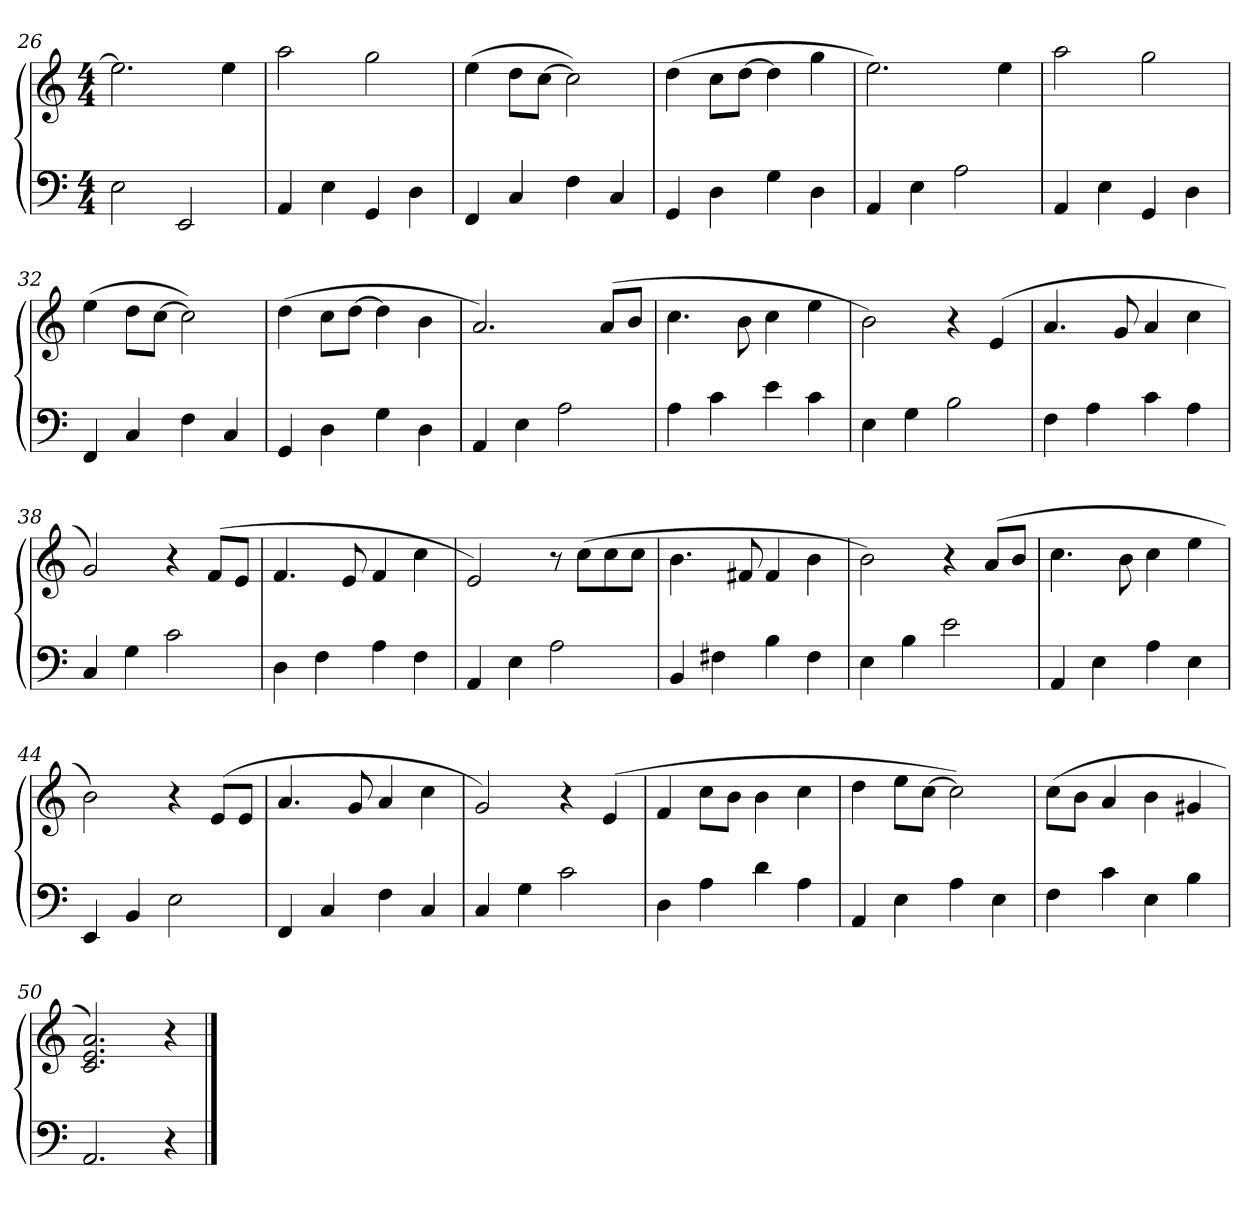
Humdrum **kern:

**kern	**kern
*part1	*part1
*staff2	*staff1
*clefF4	*clefG2
*M4/4	*M4/4
=26	=26
2E	2.ee]
2EE	.
.	4ee
=27	=27
4AA	2aa
4E	.
4GG	2gg
4D	.
!!LO:LB:g=z
=28	=28
4FF	(4ee
4C	8ddL
.	[8ccJ
4F	2cc])
4C	.
=29	=29
4GG	(4dd
4D	8ccL
.	[8ddJ
4G	4dd]
4D	4gg
=30	=30
4AA	2.ee)
4E	.
2A	.
.	4ee
=31	=31
4AA	2aa
4E	.
4GG	2gg
4D	.
=32	=32
4FF	(4ee
4C	8ddL
.	[8ccJ
4F	2cc])
4C	.
=33	=33
4GG	(4dd
4D	8ccL
.	[8ddJ
4G	4dd]
4D	4b
=34	=34
4AA	2.a)
4E	.
2A	.
.	(8aL
.	8bJ
!!LO:LB:g=z
=35	=35
4A	4.cc
4c	.
.	8b
4e	4cc
4c	4ee
=36	=36
4E	2b)
4G	.
2B	4r
.	(4e
=37	=37
4F	4.a
4A	.
.	8g
4c	4a
4A	4cc
=38	=38
4C	2g)
4G	.
2c	4r
.	(8fL
.	8eJ
=39	=39
4D	4.f
4F	.
.	8e
4A	4f
4F	4cc
=40	=40
4AA	2e)
4E	.
2A	8r
.	(8ccL
.	8cc
.	8ccJ
=41	=41
4BB	4.b
4F#X	.
.	8f#X
4B	4f#
4F#	4b
!!LO:PB:g=z
=42	=42
4E	2b)
4B	.
2e	4r
.	(8aL
.	8bJ
=43	=43
4AA	4.cc
4E	.
.	8b
4A	4cc
4E	4ee
=44	=44
4EE	2b)
4BB	.
2E	4r
.	(8eL
.	8eJ
=45	=45
4FF	4.a
4C	.
.	8g
4F	4a
4C	4cc
=46	=46
4C	2g)
4G	.
2c	4r
.	(4e
=47	=47
4D	4f
4A	8ccL
.	8bJ
4d	4b
4A	4cc
=48	=48
4AA	4dd
4E	8eeL
.	[8ccJ
4A	2cc])
4E	.
!!LO:LB:g=z
=49	=49
4F	(8ccL
.	8bJ
4c	4a
4E	4b
4B	4g#X
=50	=50
2.AA	2.c 2.e 2.a)
4r	4r
==	==
*-	*-
